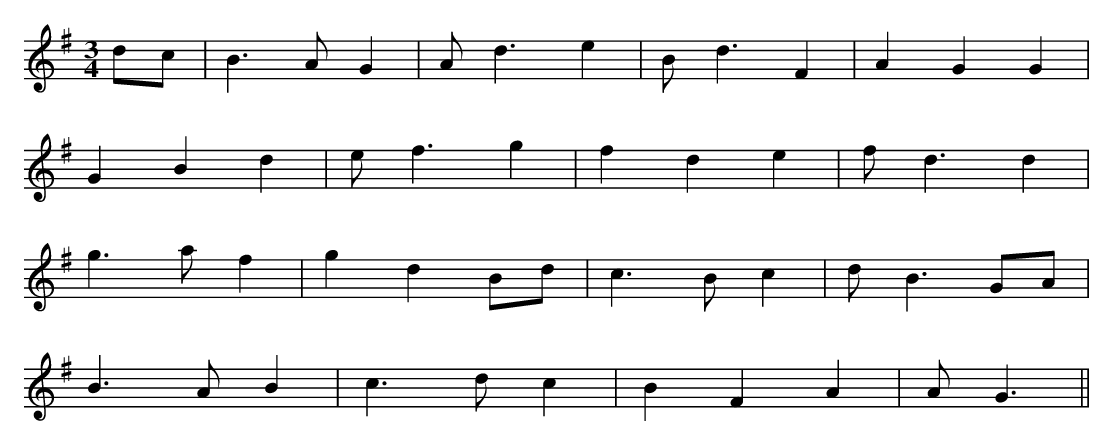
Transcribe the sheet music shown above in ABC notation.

X:1
M:3/4
K:G
dc|B2>A2G2|A2<d2e2|B2<d2F2|A2G2G2|
G2B2d2|e2<f2g2|f2d2e2|f2<d2d2|
g2>a2f2|g2d2B2/d2/|c2>B2c2|d2<B2G2/A2/|
B2>A2B2|c2>d2c2|B2F2A2|A2<G2||
